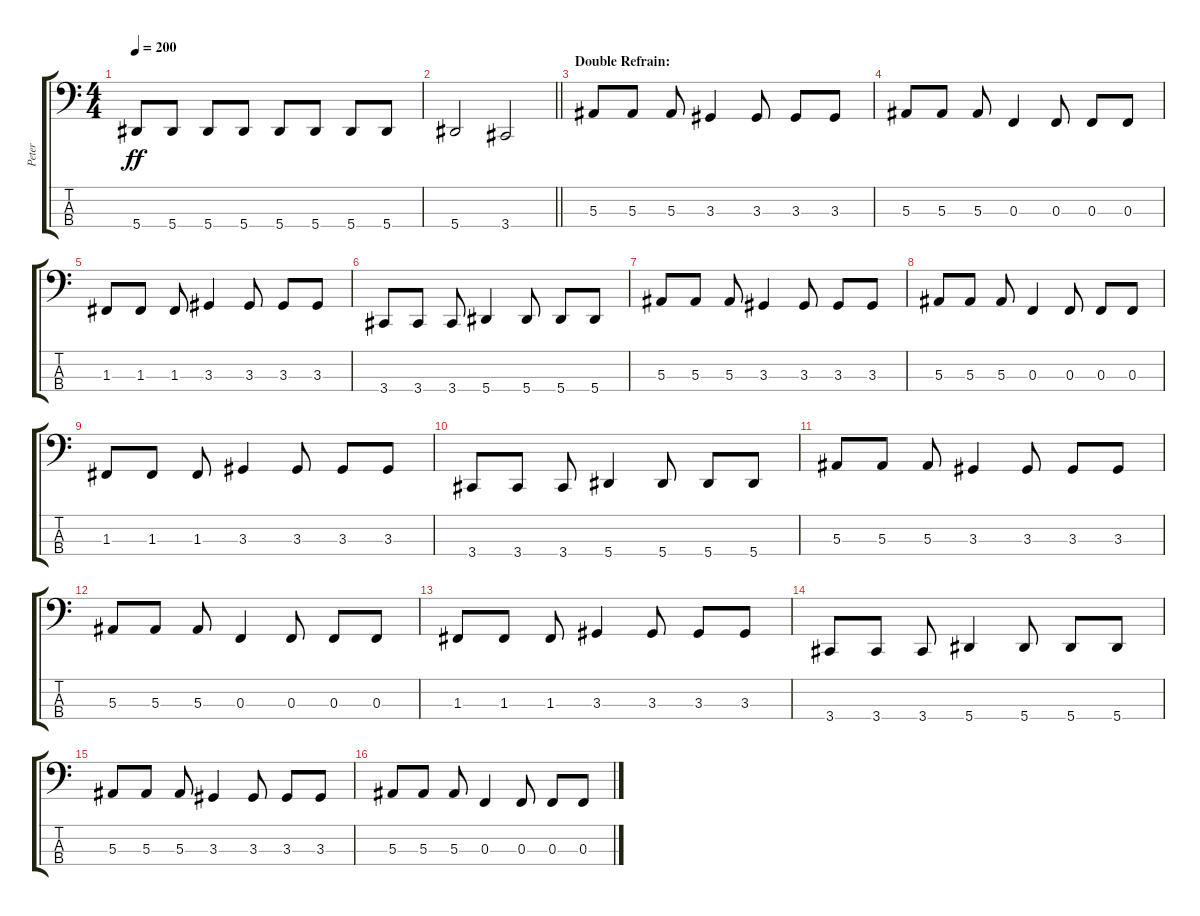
\track ("Peter" "Peter") {instrument electricbassfinger}
\staff {score tabs}
\tuning (Eb2 Bb1 F1 Bb0) {hide}
\ts (4 4)
\tempo 200
\clef f4
\ks c
5.4.8{dy ff} 5.4.8 5.4.8 5.4.8 5.4.8 5.4.8 5.4.8 5.4.8 |
\barLineRight lightlight
5.4.2 3.4.2 |
\section ("" "Double Refrain:")
5.3.8 5.3.8 5.3.8 3.3.4 3.3.8 3.3.8 3.3.8 |
5.3.8 5.3.8 5.3.8 0.3.4 0.3.8 0.3.8 0.3.8 |
1.3.8 1.3.8 1.3.8 3.3.4 3.3.8 3.3.8 3.3.8 |
3.4.8 3.4.8 3.4.8 5.4.4 5.4.8 5.4.8 5.4.8 |
5.3.8 5.3.8 5.3.8 3.3.4 3.3.8 3.3.8 3.3.8 |
5.3.8 5.3.8 5.3.8 0.3.4 0.3.8 0.3.8 0.3.8 |
1.3.8 1.3.8 1.3.8 3.3.4 3.3.8 3.3.8 3.3.8 |
3.4.8 3.4.8 3.4.8 5.4.4 5.4.8 5.4.8 5.4.8 |
5.3.8 5.3.8 5.3.8 3.3.4 3.3.8 3.3.8 3.3.8 |
5.3.8 5.3.8 5.3.8 0.3.4 0.3.8 0.3.8 0.3.8 |
1.3.8 1.3.8 1.3.8 3.3.4 3.3.8 3.3.8 3.3.8 |
3.4.8 3.4.8 3.4.8 5.4.4 5.4.8 5.4.8 5.4.8 |
5.3.8 5.3.8 5.3.8 3.3.4 3.3.8 3.3.8 3.3.8 |
5.3.8 5.3.8 5.3.8 0.3.4 0.3.8 0.3.8 0.3.8
